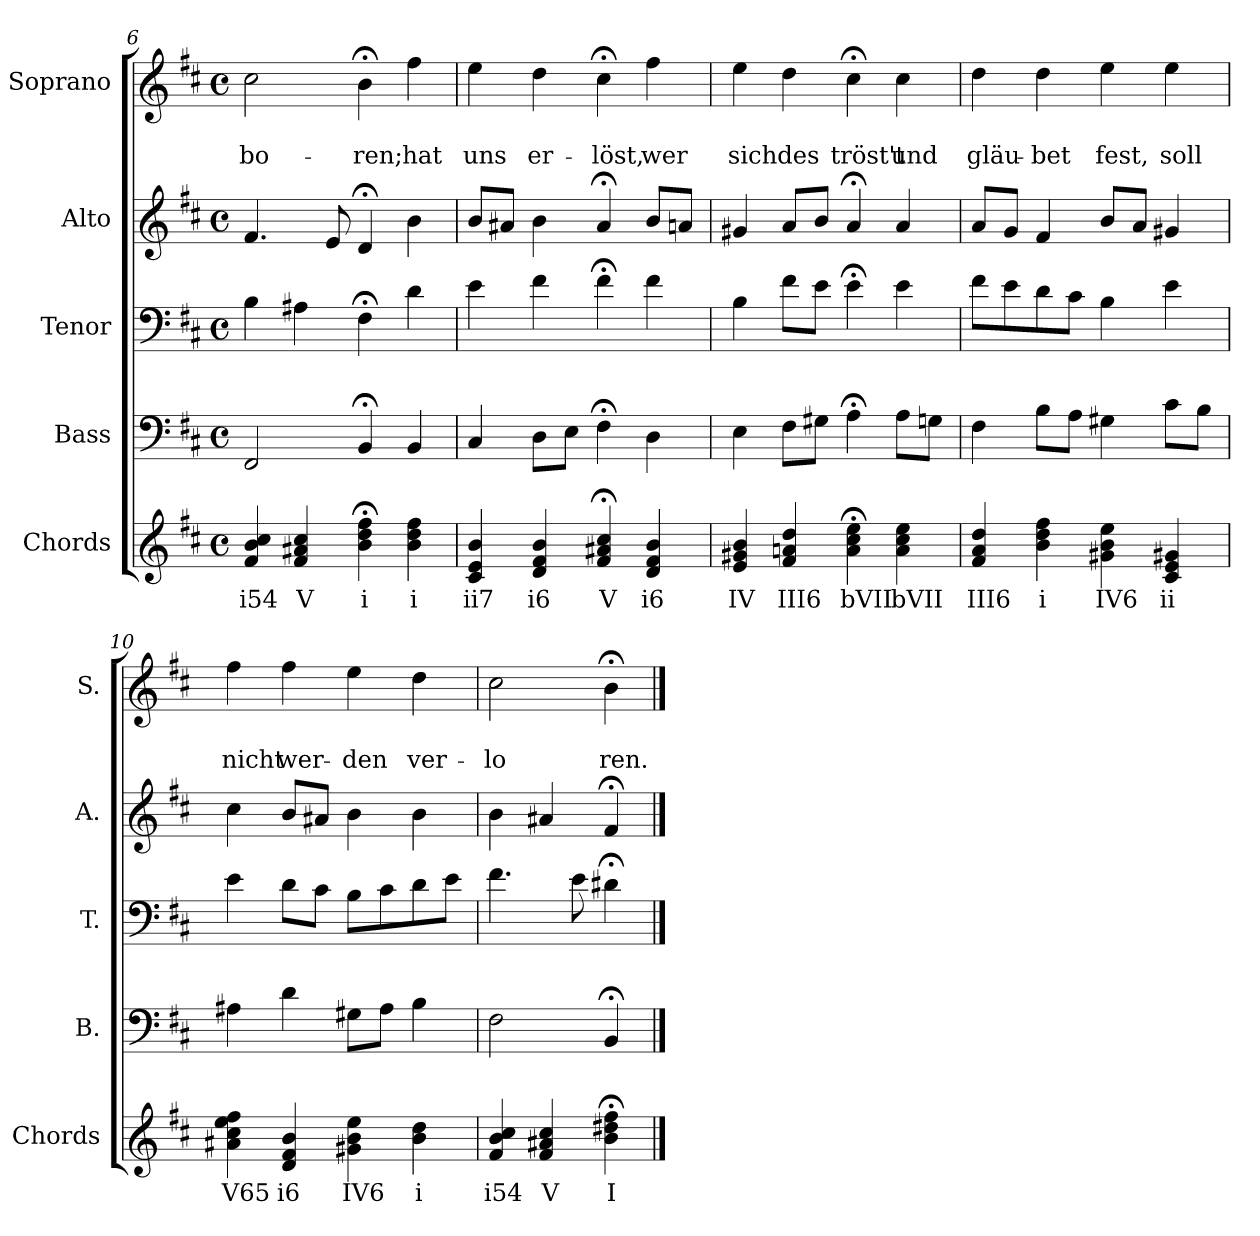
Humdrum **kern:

**kern	**text	**kern	**kern	**kern	**kern	**text	**text
*part5	*part5	*part4	*part3	*part2	*part1	*part1	*part1
*staff5	*staff5	*staff4	*staff3	*staff2	*staff1	*staff1	*staff1
*I"Chords	*	*I"Bass	*I"Tenor	*I"Alto	*I"Soprano	*	*
*I'Chords	*	*I'B.	*I'T.	*I'A.	*I'S.	*	*
*clefG2	*	*clefF4	*clefF4	*clefG2	*clefG2	*	*
*k[f#c#]	*	*k[f#c#]	*k[f#c#]	*k[f#c#]	*k[f#c#]	*	*
*b:	*	*D:	*D:	*D:	*b:	*	*
*M4/4	*	*M4/4	*M4/4	*M4/4	*M4/4	*	*
*met(c)	*	*met(c)	*met(c)	*met(c)	*met(c)	*	*
=6	=6	=6	=6	=6	=6	=6	=6
4f#i 4bi 4cc#i	i54	2FF#/	4B\	4.f#/	2cc#\	.	-bo-
4f#i 4a#Xi 4cc#i	V	.	4A#X\	.	.	.	.
.	.	.	.	8e/	.	.	.
4bi;< 4ddi;< 4ff#i;<	i	4BB;</	4F#;<\	4d;</	4b;<\	.	-ren;
4bi 4ddi 4ff#i	i	4BB/	4d\	4b\	4ff#\	.	hat
=7	=7	=7	=7	=7	=7	=7	=7
4c#i 4ei 4bi	ii7	4C#/	4e\	8b/L	4ee\	.	uns
.	.	.	.	8a#X/J	.	.	.
4di 4f#i 4bi	i6	8D\L	4f#\	4b\	4dd\	.	er-
.	.	8E\J	.	.	.	.	.
4f#i;< 4a#Xi;< 4cc#i;<	V	4F#;<\	4f#;<\	4a#;</	4cc#;<\	.	-löst,
4di 4f#i 4bi	i6	4D\	4f#\	8b/L	4ff#\	.	wer
.	.	.	.	8an/J	.	.	.
=8	=8	=8	=8	=8	=8	=8	=8
4ei 4g#Xi 4bi	IV	4E\	4B\	4g#X/	4ee\	.	sich
4f#i 4ani 4ddi	III6	8F#\L	8f#\L	8a/L	4dd\	.	des
.	.	8G#X\J	8e\J	8b/J	.	.	.
4ai;< 4cc#i;< 4eei;<	bVII	4A;<\	4e;<\	4a;</	4cc#;<\	.	tröst't
4ai 4cc#i 4eei	bVII	8A\L	4e\	4a/	4cc#\	.	und
.	.	8Gn\J	.	.	.	.	.
!!LO:PB:g=z
=9	=9	=9	=9	=9	=9	=9	=9
4f#i 4ai 4ddi	III6	4F#\	8f#\L	8a/L	4dd\	.	gläu-
.	.	.	8e\	8g/J	.	.	.
4bi 4ddi 4ff#i	i	8B\L	8d\	4f#/	4dd\	.	-bet
.	.	8A\J	8c#\J	.	.	.	.
4g#Xi 4bi 4eei	IV6	4G#X\	4B\	8b/L	4ee\	.	fest,
.	.	.	.	8a/J	.	.	.
4c#i 4ei 4g#Xi	ii	8c#\L	4e\	4g#X/	4ee\	.	soll
.	.	8B\J	.	.	.	.	.
=10	=10	=10	=10	=10	=10	=10	=10
4a#Xi 4cc#i 4eei 4ff#i	V65	4A#X\	4e\	4cc#\	4ff#\	.	nicht
4di 4f#i 4bi	i6	4d\	8d\L	8b/L	4ff#\	.	wer-
.	.	.	8c#\J	8a#X/J	.	.	.
4g#Xi 4bi 4eei	IV6	8G#X\L	8B\L	4b\	4ee\	.	-den
.	.	8A#\J	8c#\	.	.	.	.
4bi 4ddi	i	4B\	8d\	4b\	4dd\	.	ver-
.	.	.	8e\J	.	.	.	.
=11	=11	=11	=11	=11	=11	=11	=11
4f#i 4bi 4cc#i	i54	2F#\	4.f#\	4b\	2cc#\	.	-lo
4f#i 4a#Xi 4cc#i	V	.	.	4a#X/	.	.	.
.	.	.	8e\	.	.	.	.
4bi;< 4dd#Xi;< 4ff#i;<	I	4BB;</	4d#X;<\	4f#;</	4b;<\	.	ren.
==	==	==	==	==	==	==	==
*-	*-	*-	*-	*-	*-	*-	*-
